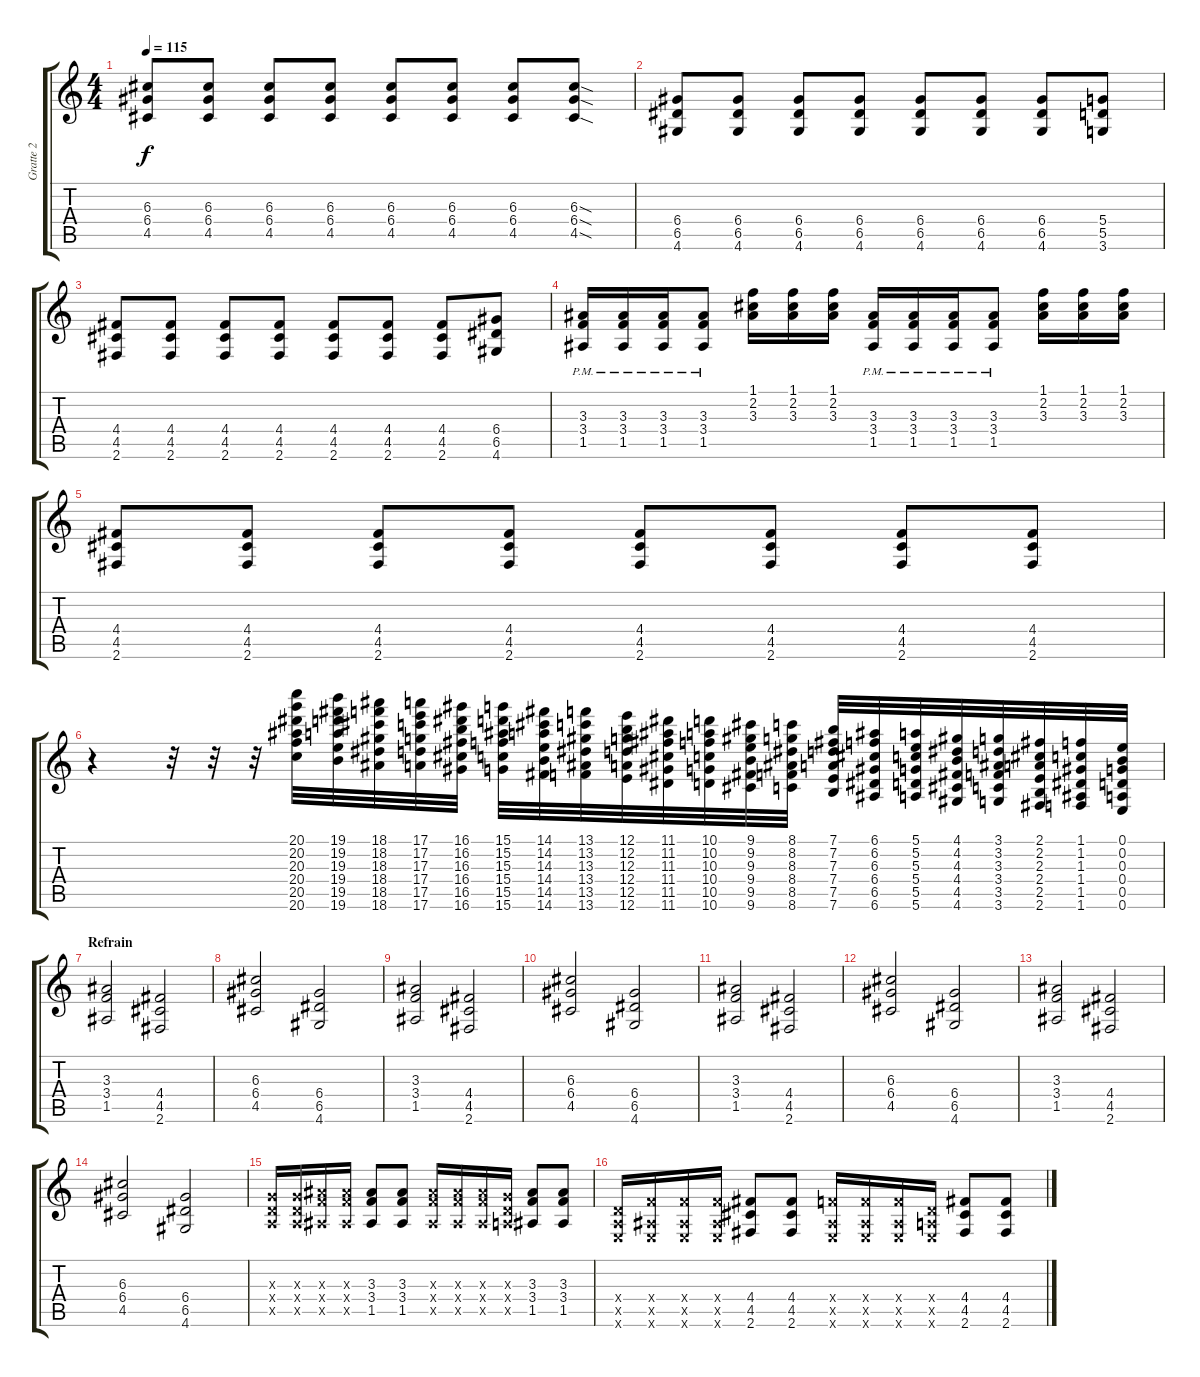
\track ("Gratte 2" "Gratte 2") {instrument distortionguitar}
\staff {score tabs}
\tuning (E4 B3 G3 D3 A2 E2) {hide}
\ts (4 4)
\tempo 115
\clef g2
\ks c
(6.3 6.4 4.5).8{dy f} (6.3 6.4 4.5).8 (6.3 6.4 4.5).8 (6.3 6.4 4.5).8 (6.3 6.4 4.5).8 (6.3 6.4 4.5).8 (6.3 6.4 4.5).8 (6.3{sod} 6.4{sod} 4.5{sod}).8 |
(6.4 6.5 4.6).8 (6.4 6.5 4.6).8 (6.4 6.5 4.6).8 (6.4 6.5 4.6).8 (6.4 6.5 4.6).8 (6.4 6.5 4.6).8 (6.4 6.5 4.6).8 (5.4 5.5 3.6).8 |
(4.4 4.5 2.6).8 (4.4 4.5 2.6).8 (4.4 4.5 2.6).8 (4.4 4.5 2.6).8 (4.4 4.5 2.6).8 (4.4 4.5 2.6).8 (4.4 4.5 2.6).8 (6.4 6.5 4.6).8 |
(3.3{pm} 3.4{pm} 1.5{pm}).16 (3.3{pm} 3.4{pm} 1.5{pm}).16 (3.3{pm} 3.4{pm} 1.5{pm}).16 (3.3{pm} 3.4{pm} 1.5{pm}).8 (1.1 2.2 3.3).16 (1.1 2.2 3.3).16 (1.1 2.2 3.3).16 (3.3{pm} 3.4{pm} 1.5{pm}).16 (3.3{pm} 3.4{pm} 1.5{pm}).16 (3.3{pm} 3.4{pm} 1.5{pm}).16 (3.3{pm} 3.4{pm} 1.5{pm}).8 (1.1 2.2 3.3).16 (1.1 2.2 3.3).16 (1.1 2.2 3.3).16 |
(4.4 4.5 2.6).8 (4.4 4.5 2.6).8 (4.4 4.5 2.6).8 (4.4 4.5 2.6).8 (4.4 4.5 2.6).8 (4.4 4.5 2.6).8 (4.4 4.5 2.6).8 (4.4 4.5 2.6).8 |
r.4 r.32 r.32 r.32 (20.1 20.2 20.3 20.4 20.5 20.6).32 (19.1 19.2 19.3 19.4 19.5 19.6).32 (18.1 18.2 18.3 18.4 18.5 18.6).32 (17.1 17.2 17.3 17.4 17.5 17.6).32 (16.1 16.2 16.3 16.4 16.5 16.6).32 (15.1 15.2 15.3 15.4 15.5 15.6).32 (14.1 14.2 14.3 14.4 14.5 14.6).32 (13.1 13.2 13.3 13.4 13.5 13.6).32 (12.1 12.2 12.3 12.4 12.5 12.6).32 (11.1 11.2 11.3 11.4 11.5 11.6).32 (10.1 10.2 10.3 10.4 10.5 10.6).32 (9.1 9.2 9.3 9.4 9.5 9.6).32 (8.1 8.2 8.3 8.4 8.5 8.6).32 (7.1 7.2 7.3 7.4 7.5 7.6).32 (6.1 6.2 6.3 6.4 6.5 6.6).32 (5.1 5.2 5.3 5.4 5.5 5.6).32 (4.1 4.2 4.3 4.4 4.5 4.6).32 (3.1 3.2 3.3 3.4 3.5 3.6).32 (2.1 2.2 2.3 2.4 2.5 2.6).32 (1.1 1.2 1.3 1.4 1.5 1.6).32 (0.1 0.2 0.3 0.4 0.5 0.6).32 |
\section ("" "Refrain")
(3.3 3.4 1.5).2 (4.4 4.5 2.6).2 |
(6.3 6.4 4.5).2 (6.4 6.5 4.6).2 |
(3.3 3.4 1.5).2 (4.4 4.5 2.6).2 |
(6.3 6.4 4.5).2 (6.4 6.5 4.6).2 |
(3.3 3.4 1.5).2 (4.4 4.5 2.6).2 |
(6.3 6.4 4.5).2 (6.4 6.5 4.6).2 |
(3.3 3.4 1.5).2 (4.4 4.5 2.6).2 |
(6.3 6.4 4.5).2 (6.4 6.5 4.6).2 |
\section ("" "")
(0.3{x} 0.4{x} 0.5{x}).16 (0.3{x} 0.4{x} 0.5{x}).16 (3.3{x} 3.4{x} 1.5{x}).16 (3.3{x} 3.4{x} 1.5{x}).16 (3.3 3.4 1.5).8 (3.3 3.4 1.5).8 (3.3{x} 3.4{x} 1.5{x}).16 (3.3{x} 3.4{x} 1.5{x}).16 (3.3{x} 3.4{x} 1.5{x}).16 (0.3{x} 0.4{x} 0.5{x}).16 (3.3 3.4 1.5).8 (3.3 3.4 1.5).8 |
(0.4{x} 0.5{x} 0.6{x}).16 (3.4{x} 1.5{x} 0.6{x}).16 (3.4{x} 1.5{x} 0.6{x}).16 (3.4{x} 1.5{x} 0.6{x}).16 (4.4 4.5 2.6).8 (4.4 4.5 2.6).8 (3.4{x} 1.5{x} 0.6{x}).16 (3.4{x} 1.5{x} 0.6{x}).16 (3.4{x} 1.5{x} 0.6{x}).16 (0.4{x} 0.5{x} 0.6{x}).16 (4.4 4.5 2.6).8 (4.4 4.5 2.6).8
